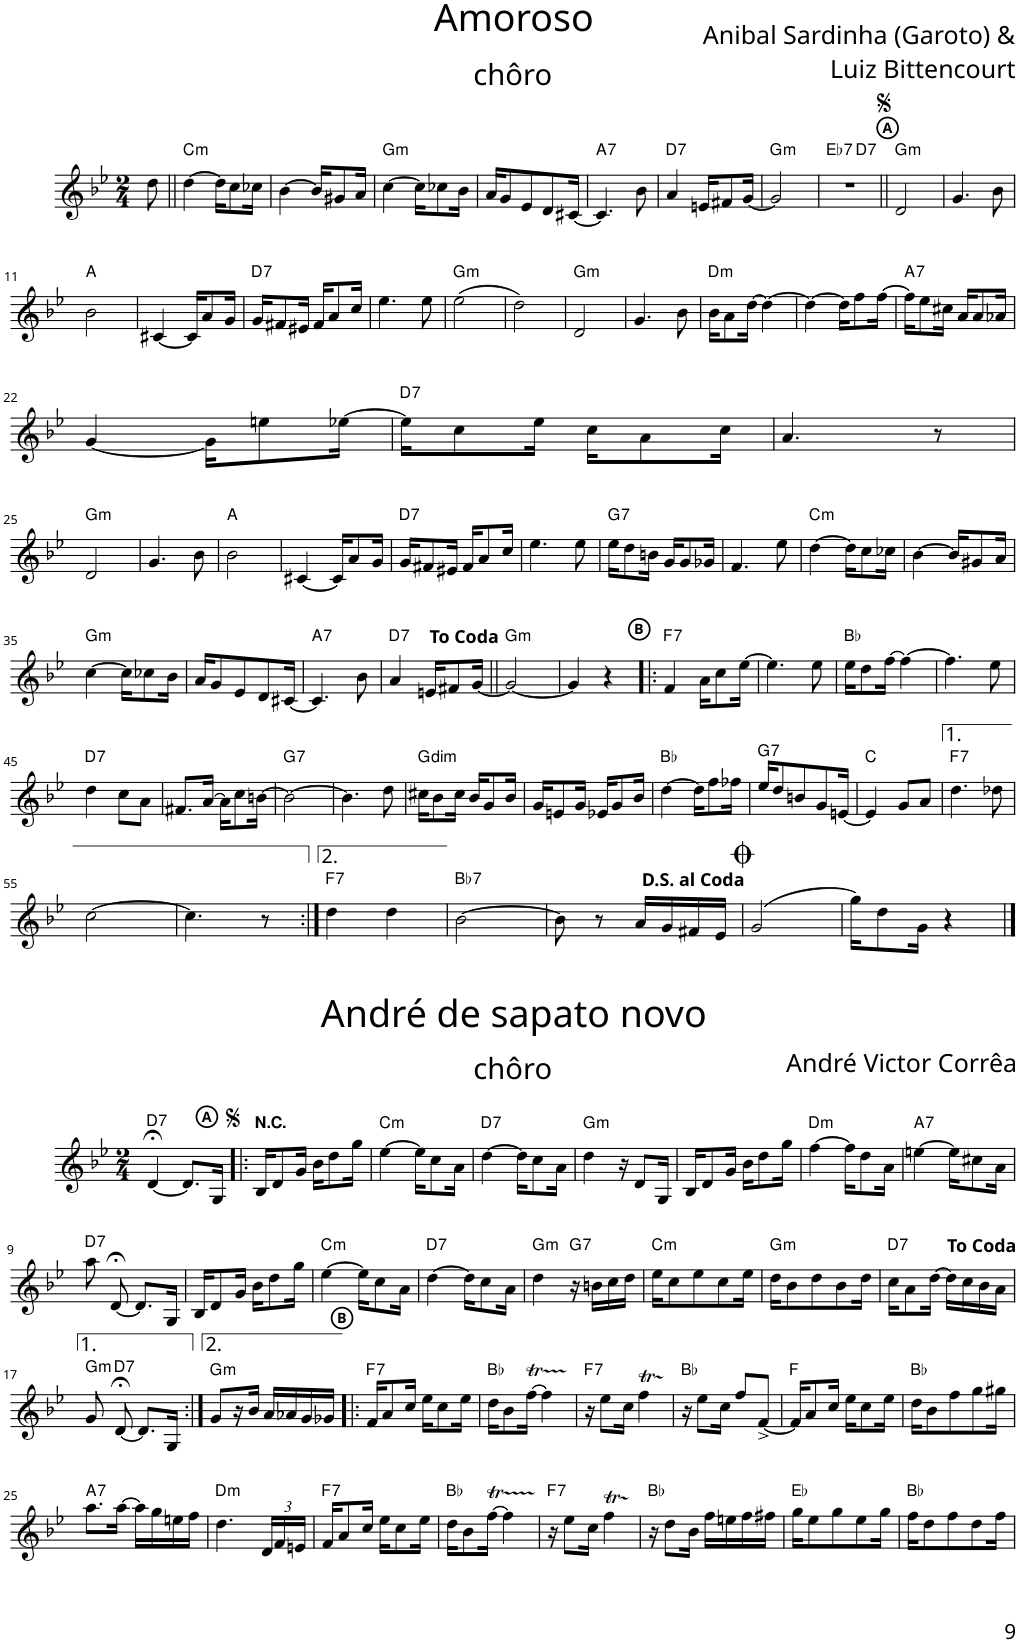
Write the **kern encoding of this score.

**kern	**harte
*part1	*part1
*staff1	*
*I"Piano	*
*I'Pno	*
!!LO:PB:g=z
*stria5	*
*clefG2	*
*k[b-e-]	*
*M2/4	*
=	=
8dd\	.
=1||	=1||
!	!LO:H:kt=m
[4dd\	C:min
16dd\KL]	.
8cc\	.
16cc-X\Jk	.
=2	=2
[4b-\	.
16b-/KL]	.
8g#X/	.
16a/Jk	.
=3	=3
!	!LO:H:kt=m
[4cc\	G:min
16cc\KL]	.
8cc-X\	.
16b-\Jk	.
=4	=4
16a/KL	.
8g/	.
8e-/	.
8d/	.
[16c#X/Jk	.
=5	=5
!	!LO:H:kt=7
4.c#/]	A:7
8b-\	.
=6	=6
!	!LO:H:kt=7
4a/	D:7
16en/KL	.
8f#X/	.
[16g/Jk	.
=7	=7
!	!LO:H:kt=m
2g/]	G:min
=8	=8
!	!LO:H:kt=7
*^	*
2r	4ryy	Eb:7
!	!	!LO:H:kt=7
.	4ryy	D:7
!!LO:REH:place=s1:a:B:cj:enc=circle:fs=8:t=A	!!
=9||	=9||	=9||
!	!	!LO:H:kt=m
*v	*v	*
2d/	G:min
=10	=10
4.g/	.
8b-\	.
!!LO:LB:g=z
=11	=11
2b-\	A:maj
=12	=12
[4c#X/	.
16c#/KL]	.
8a/	.
16g/Jk	.
=13	=13
!	!LO:H:kt=7
16g/KL	D:7
8f#X/	.
16e#X/Jk	.
16f#/KL	.
8a/	.
16cc/Jk	.
=14	=14
4.ee-\	.
8ee-\	.
=15	=15
!	!LO:H:kt=m
(2ee-\	G:min
=16	=16
2dd\)	.
=17	=17
!	!LO:H:kt=m
2d/	G:min
=18	=18
4.g/	.
8b-\	.
=19	=19
!	!LO:H:kt=m
16b-\KL	D:min
8a\	.
[16dd\Jk	.
4dd\_	.
=20	=20
4dd\_	.
16dd\KL]	.
8ff\	.
[16ff\Jk	.
=21	=21
!	!LO:H:kt=7
16ff\KL]	A:7
8ee-\	.
16cc#X\Jk	.
16a/KL	.
8a/	.
16a-X/Jk	.
!!LO:LB:g=z
=22	=22
[<4g/	.
16g\KL]	.
8een\	.
[16ee-X\Jk	.
=23	=23
!	!LO:H:kt=7
16ee-\KL]	D:7
8cc\	.
16ee-\Jk	.
16cc\KL	.
8a\	.
16cc\Jk	.
=24	=24
4.a/	.
8r	.
!!LO:LB:g=z
=25	=25
!	!LO:H:kt=m
2d/	G:min
=26	=26
4.g/	.
8b-\	.
=27	=27
2b-\	A:maj
=28	=28
[4c#X/	.
16c#/KL]	.
8a/	.
16g/Jk	.
=29	=29
!	!LO:H:kt=7
16g/KL	D:7
8f#X/	.
16e#X/Jk	.
16f#/KL	.
8a/	.
16cc/Jk	.
=30	=30
4.ee-\	.
8ee-\	.
=31	=31
!	!LO:H:kt=7
16ee-\KL	G:7
8dd\	.
16bn\Jk	.
16g/KL	.
8g/	.
16g-X/Jk	.
=32	=32
4.f/	.
8ee-\	.
=33	=33
!	!LO:H:kt=m
[4dd\	C:min
16dd\KL]	.
8cc\	.
16cc-X\Jk	.
=34	=34
[4b-\	.
16b-/KL]	.
8g#X/	.
16a/Jk	.
!!LO:LB:g=z
=35	=35
!	!LO:H:kt=m
[4cc\	G:min
16cc\KL]	.
8cc-X\	.
16b-\Jk	.
=36	=36
16a/KL	.
8g/	.
8e-/	.
8d/	.
[16c#X/Jk	.
=37	=37
!	!LO:H:kt=7
4.c#/]	A:7
8b-\	.
=38	=38
!	!LO:H:kt=7
4a/	D:7
16en/KL	.
8f#X/	.
[16g/Jk	.
=39||	=39||
!	!LO:H:kt=m
2g/_	G:min
=40	=40
4g/]	.
4r	.
!!LO:REH:place=s1:a:B:cj:enc=circle:fs=8:t=B
=41!|:	=41!|:
!	!LO:H:kt=7
4f/	F:7
16a\KL	.
8cc\	.
[16ee-\Jk	.
=42	=42
4.ee-\]	.
8ee-\	.
=43	=43
16ee-\KL	Bb:maj
8dd\	.
[16ff\Jk	.
4ff\_	.
=44	=44
4.ff\]	.
8ee-\	.
!!LO:LB:g=z
=45	=45
!	!LO:H:kt=7
4dd\	D:7
8cc\L	.
8a\J	.
=46	=46
8.f#X/L	.
[16a/Jk	.
16a\KL]	.
8cc\	.
[16bn\Jk	.
=47	=47
!	!LO:H:kt=7
2b\_	G:7
=48	=48
4.b\]	.
8dd\	.
=49	=49
!	!LO:H:kt=dim
16cc#X\KL	G:dim
8b-\	.
16cc#\Jk	.
16b-/KL	.
8g/	.
16b-/Jk	.
=50	=50
16g/KL	.
8en/	.
16g/Jk	.
16e-X/KL	.
8g/	.
16b-/Jk	.
=51	=51
[4dd\	Bb:maj
16dd\KL]	.
8ff\	.
16ff-X\Jk	.
=52	=52
!	!LO:H:kt=7
16ee-/KL	G:7
8dd/	.
8bn/	.
8g/	.
[16en/Jk	.
=53	=53
4e/]	C:maj
8g/L	.
8a/J	.
=54	=54
!	!LO:H:kt=7
4.dd\	F:7
8dd-X\	.
!!LO:LB:g=z
=55	=55
[2cc\	.
=56	=56
4.cc\]	.
8r	.
=57:|!	=57:|!
!	!LO:H:kt=7
4dd\	F:7
4dd\	.
=58	=58
!	!LO:H:kt=7
[2b-\	Bb:7
=59	=59
8b-\]	.
8r	.
16a/LL	.
16g/	.
16f#X/	.
16e-/JJ	.
=60	=60
(2g/	.
=61	=61
16gg\KL)	.
8dd\	.
16g\Jk	.
4r	.
!!LO:LB:g=z
==1	==1
*stria5	*
*M2/4	*
!	!LO:H:kt=7
[4d;</	D:7
8.d/L]	.
16G/Jk	.
!!LO:REH:place=s1:a:B:cj:enc=circle:fs=8:t=A
=2!|:	=2!|:
!	!LO:H:kt=N.C.
16B-/KL	N
8d/	.
16g/Jk	.
16b-\KL	.
8dd\	.
16gg\Jk	.
=3	=3
!	!LO:H:kt=m
[4ee-\	C:min
16ee-\KL]	.
8cc\	.
16a\Jk	.
=4	=4
!	!LO:H:kt=7
[4dd\	D:7
16dd\KL]	.
8cc\	.
16a\Jk	.
=5	=5
!	!LO:H:kt=m
4dd\	G:min
16r	.
8d/L	.
16G/Jk	.
=6	=6
16B-/KL	.
8d/	.
16g/Jk	.
16b-\KL	.
8dd\	.
16gg\Jk	.
=7	=7
!	!LO:H:kt=m
[4ff\	D:min
16ff\KL]	.
8dd\	.
16a\Jk	.
=8	=8
!	!LO:H:kt=7
[4een\	A:7
16ee\KL]	.
8cc#X\	.
16a\Jk	.
!!LO:LB:g=z
=9	=9
!	!LO:H:kt=7
8aa\	D:7
[8d;</	.
8.d/L]	.
16G/Jk	.
=10	=10
16B-/KL	.
8d/	.
16g/Jk	.
16b-\KL	.
8dd\	.
16gg\Jk	.
=11	=11
!	!LO:H:kt=m
[4ee-\	C:min
16ee-\KL]	.
8cc\	.
16a\Jk	.
=12	=12
!	!LO:H:kt=7
[4dd\	D:7
16dd\KL]	.
8cc\	.
16a\Jk	.
=13	=13
!	!LO:H:kt=m
4dd\	G:min
!	!LO:H:kt=7
16r	G:7
16bn\LL	.
16cc\	.
16dd\JJ	.
=14	=14
!	!LO:H:kt=m
16ee-\KL	C:min
8cc\	.
8ee-\	.
8cc\	.
16ee-\Jk	.
=15	=15
!	!LO:H:kt=m
16dd\KL	G:min
8b-\	.
8dd\	.
8b-\	.
16dd\Jk	.
=16	=16
!	!LO:H:kt=7
16cc\KL	D:7
8a\	.
[16dd\Jk	.
16dd\LL]	.
16cc\	.
16b-\	.
16a\JJ	.
!!LO:LB:g=z
=17	=17
!	!LO:H:kt=m
8g/	G:min
!	!LO:H:kt=7
[8d;</	D:7
8.d/L]	.
16G/Jk	.
=18:|!	=18:|!
!	!LO:H:kt=m
8g/L	G:min
16r	.
16b-/JJ	.
16a/LL	.
16a-X/	.
16g/	.
16g-X/JJ	.
!!LO:REH:place=s1:a:B:cj:enc=circle:fs=8:t=B
=19!|:	=19!|:
!	!LO:H:kt=7
16f/KL	F:7
8a/	.
16cc/Jk	.
16ee-\KL	.
8cc\	.
16ee-\Jk	.
=20	=20
16dd\KL	Bb:maj
8b-\	.
[16ffT\Jk	.
4ffTTT\]	.
=21	=21
!	!LO:H:kt=7
16r	F:7
8ee-\L	.
16cc\Jk	.
4ffT\	.
=22	=22
16r	Bb:maj
8ee-\L	.
16cc\Jk	.
8ff/L	.
[8f^</J	.
=23	=23
16f/KL]	F:maj
8a/	.
16cc/Jk	.
16ee-\KL	.
8cc\	.
16ee-\Jk	.
=24	=24
16dd\KL	Bb:maj
8b-\	.
8ff\	.
8gg\	.
16gg#X\Jk	.
!!LO:LB:g=z
=25	=25
!	!LO:H:kt=7
8.aa\L	A:7
[16aa\Jk	.
16aa\LL]	.
16gg\	.
16een\	.
16ff\JJ	.
=26	=26
!	!LO:H:kt=m
4.dd\	D:min
*Xbrackettup	*
24d/LL	.
24f/	.
24en/JJ	.
=27	=27
!	!LO:H:kt=7
16f/KL	F:7
8a/	.
16cc/Jk	.
16ee-\KL	.
8cc\	.
16ee-\Jk	.
=28	=28
16dd\KL	Bb:maj
8b-\	.
[16ffT\Jk	.
4ffTTT\]	.
=29	=29
!	!LO:H:kt=7
16r	F:7
8ee-\L	.
16cc\Jk	.
4ffT\	.
=30	=30
16r	Bb:maj
8dd\L	.
16b-\Jk	.
16ff\LL	.
16een\	.
16ff\	.
16ff#X\JJ	.
=31	=31
16gg\KL	Eb:maj
8ee-\	.
8gg\	.
8ee-\	.
16gg\Jk	.
=32	=32
16ff\KL	Bb:maj
8dd\	.
8ff\	.
8dd\	.
16ff\Jk	.
=	=
*-	*-
